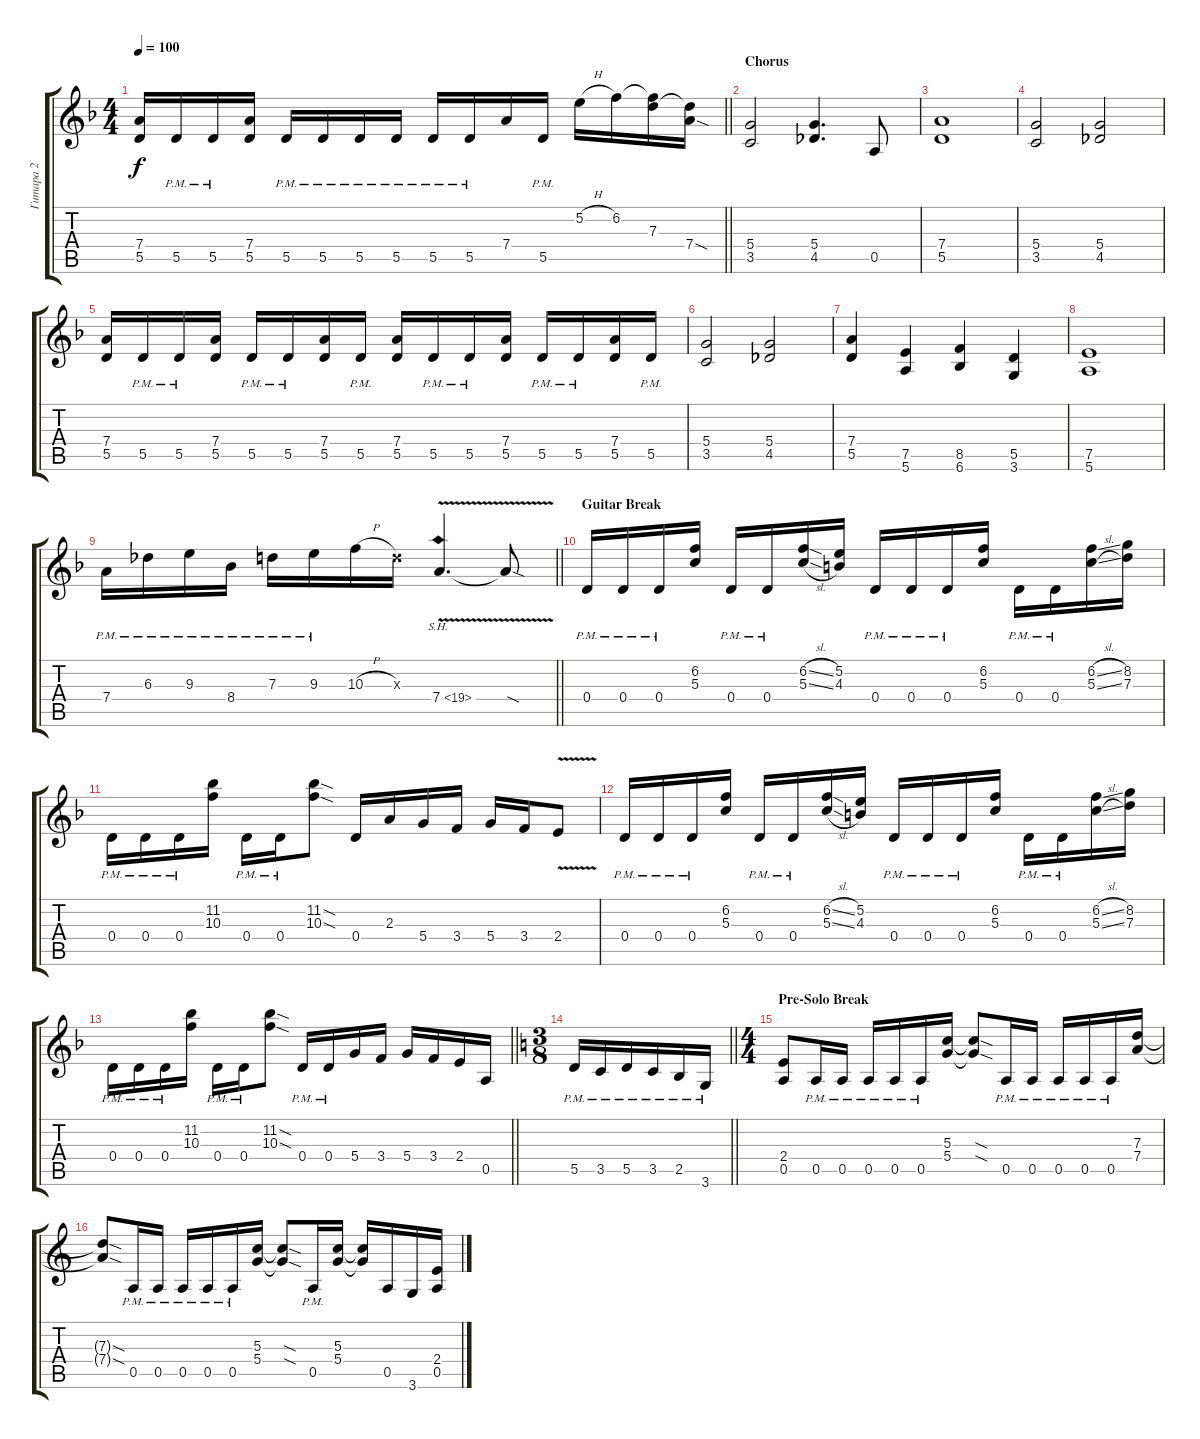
\track ("Гитара 2" "Гитара 2") {instrument distortionguitar}
\staff {score tabs}
\tuning (E4 B3 G3 D3 A2 E2) {hide}
\ts (4 4)
\tempo 100
\clef g2
\barLineRight lightlight
\ks dminor
(7.4 5.5).16{dy f} 5.5{pm}.16 5.5{pm}.16 (7.4 5.5).16 5.5{pm}.16 5.5{pm}.16 5.5{pm}.16 5.5{pm}.16 5.5{pm}.16 5.5{pm}.16 7.4.16 5.5{pm}.16 5.2{h}.16 6.2.16 (6.2{t} 7.3).16 (7.3{t} 7.4{sod}).16 |
\section ("" "Chorus")
(5.4 3.5).2 (5.4 4.5).4{d} 0.5.8 |
(7.4 5.5).1 |
(5.4 3.5).2 (5.4 4.5).2 |
(7.4 5.5).16 5.5{pm}.16 5.5{pm}.16 (7.4 5.5).16 5.5{pm}.16 5.5{pm}.16 (7.4 5.5).16 5.5{pm}.16 (7.4 5.5).16 5.5{pm}.16 5.5{pm}.16 (7.4 5.5).16 5.5{pm}.16 5.5{pm}.16 (7.4 5.5).16 5.5{pm}.16 |
(5.4 3.5).2 (5.4 4.5).2 |
(7.4 5.5).4 (7.5 5.6).4 (8.5 6.6).4 (5.5 3.6).4 |
(7.5 5.6).1 |
\barLineRight lightlight
7.4{pm}.16 6.3{pm}.16 9.3{pm}.16 8.4{pm}.16 7.3{pm}.16 9.3{pm}.16 10.3{h}.16 7.3{x}.16 7.4{sh 12 v}.4{d} 7.4{sod t}.8 |
\section ("" "Guitar Break")
0.4{pm}.16 0.4{pm}.16 0.4{pm}.16 (6.2 5.3).16 0.4{pm}.16 0.4{pm}.16 (6.2{sl} 5.3{sl}).16 (5.2 4.3).16 0.4{pm}.16 0.4{pm}.16 0.4{pm}.16 (6.2 5.3).16 0.4{pm}.16 0.4{pm}.16 (6.2{sl} 5.3{sl}).16 (8.2 7.3).16 |
0.4{pm}.16 0.4{pm}.16 0.4{pm}.16 (11.2 10.3).16 0.4{pm}.16 0.4{pm}.16 (11.2{sod} 10.3{sod}).8 0.4.16 2.3.16 5.4.16 3.4.16 5.4.16 3.4.16 2.4{v}.8 |
0.4{pm}.16 0.4{pm}.16 0.4{pm}.16 (6.2 5.3).16 0.4{pm}.16 0.4{pm}.16 (6.2{sl} 5.3{sl}).16 (5.2 4.3).16 0.4{pm}.16 0.4{pm}.16 0.4{pm}.16 (6.2 5.3).16 0.4{pm}.16 0.4{pm}.16 (6.2{sl} 5.3{sl}).16 (8.2 7.3).16 |
\barLineRight lightlight
0.4{pm}.16 0.4{pm}.16 0.4{pm}.16 (11.2 10.3).16 0.4{pm}.16 0.4{pm}.16 (11.2{sod} 10.3{sod}).8 0.4{pm}.16 0.4{pm}.16 5.4.16 3.4.16 5.4.16 3.4.16 2.4.16 0.5.16 |
\ts (3 8)
\barLineRight lightlight
\ks aminor
5.5{pm}.16 3.5{pm}.16 5.5{pm}.16 3.5{pm}.16 2.5{pm}.16 3.6{pm}.16 |
\ts (4 4)
\section ("" "Pre-Solo Break")
(2.4 0.5).8 0.5{pm}.16 0.5{pm}.16 0.5{pm}.16 0.5{pm}.16 0.5{pm}.16 (5.3 5.4).16 (5.3{sod t} 5.4{sod t}).8 0.5{pm}.16 0.5{pm}.16 0.5{pm}.16 0.5{pm}.16 0.5{pm}.16 (7.3 7.4).16 |
(7.3{sod t} 7.4{sod t}).8 0.5{pm}.16 0.5{pm}.16 0.5{pm}.16 0.5{pm}.16 0.5{pm}.16 (5.3 5.4).16 (5.3{sod t} 5.4{sod t}).8 0.5{pm}.16 (5.3 5.4).16 (5.3{t} 5.4{t}).16 0.5.16 3.6.16 (2.4 0.5).16
